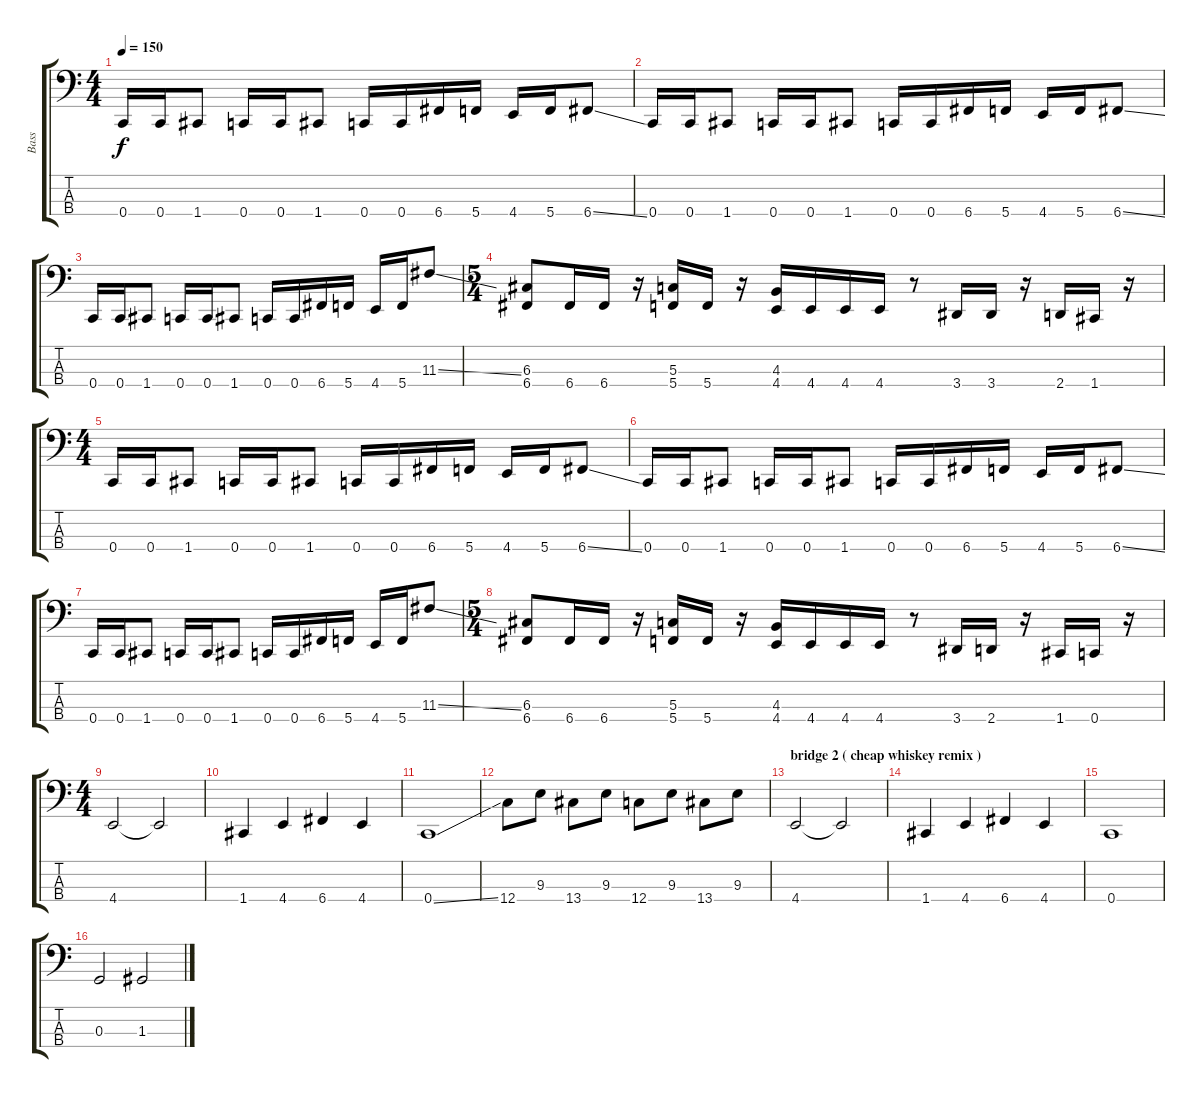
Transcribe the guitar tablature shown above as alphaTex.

\track ("Bass" "Bass") {instrument electricbasspick}
\staff {score tabs}
\tuning (F2 C2 G1 C1) {hide}
\ts (4 4)
\tempo 150
\clef f4
\ks c
0.4.16{dy f} 0.4.16 1.4.8 0.4.16 0.4.16 1.4.8 0.4.16 0.4.16 6.4.16 5.4.16 4.4.16 5.4.16 6.4{ss}.8 |
0.4.16 0.4.16 1.4.8 0.4.16 0.4.16 1.4.8 0.4.16 0.4.16 6.4.16 5.4.16 4.4.16 5.4.16 6.4{ss}.8 |
0.4.16 0.4.16 1.4.8 0.4.16 0.4.16 1.4.8 0.4.16 0.4.16 6.4.16 5.4.16 4.4.16 5.4.16 11.3{ss}.8 |
\ts (5 4)
(6.3 6.4).8 6.4.16 6.4.16 r.16 (5.3 5.4).16 5.4.16 r.16 (4.3 4.4).16 4.4.16 4.4.16 4.4.16 r.8 3.4.16 3.4.16 r.16 2.4.16 1.4.16 r.16 |
\ts (4 4)
0.4.16 0.4.16 1.4.8 0.4.16 0.4.16 1.4.8 0.4.16 0.4.16 6.4.16 5.4.16 4.4.16 5.4.16 6.4{ss}.8 |
0.4.16 0.4.16 1.4.8 0.4.16 0.4.16 1.4.8 0.4.16 0.4.16 6.4.16 5.4.16 4.4.16 5.4.16 6.4{ss}.8 |
0.4.16 0.4.16 1.4.8 0.4.16 0.4.16 1.4.8 0.4.16 0.4.16 6.4.16 5.4.16 4.4.16 5.4.16 11.3{ss}.8 |
\ts (5 4)
(6.3 6.4).8 6.4.16 6.4.16 r.16 (5.3 5.4).16 5.4.16 r.16 (4.3 4.4).16 4.4.16 4.4.16 4.4.16 r.8 3.4.16 2.4.16 r.16 1.4.16 0.4.16 r.16 |
\ts (4 4)
4.4.2 4.4{t}.2 |
1.4.4 4.4.4 6.4.4 4.4.4 |
0.4{ss}.1 |
12.4.8 9.3.8 13.4.8 9.3.8 12.4.8 9.3.8 13.4.8 9.3.8 |
\section ("" "bridge 2 ( cheap whiskey remix )")
4.4.2 4.4{t}.2 |
1.4.4 4.4.4 6.4.4 4.4.4 |
0.4.1 |
0.3.2 1.3.2
